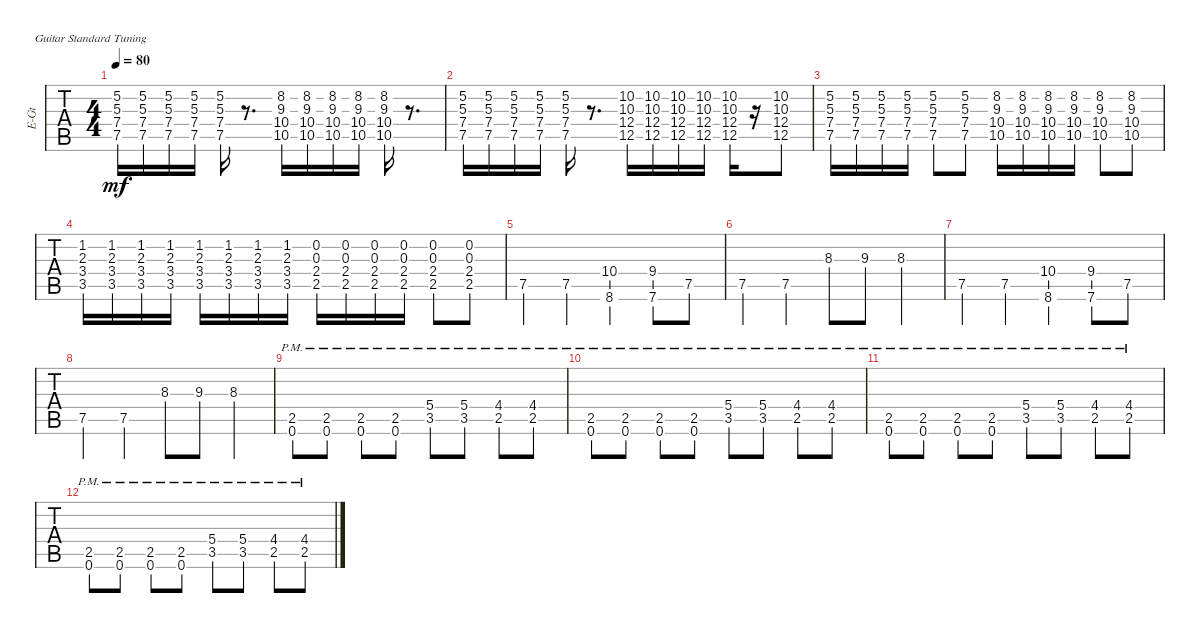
\defaultSystemsLayout 4
\bracketExtendMode groupsimilarinstruments
\multiTrackTrackNamePolicy hidden
\otherSystemsTrackNameOrientation horizontal
\track ("Drive" "E-Gt") {multiBarRest instrument distortionguitar}
\staff {tabs}
\tuning (E4 B3 G3 D3 A2 E2)
\ts (4 4)
\tempo 80
\clef g2
\ks c
(7.5 7.4 5.3 5.2).16{dy mf} (7.5 7.4 5.3 5.2).16 (7.5 7.4 5.3 5.2).16 (7.5 7.4 5.3 5.2).16 (7.5 7.4 5.3 5.2).16 r.8{d} (10.5 9.3 10.4 8.2).16 (10.5 9.3 10.4 8.2).16 (10.5 9.3 10.4 8.2).16 (10.5 9.3 10.4 8.2).16 (10.5 9.3 10.4 8.2).16 r.8{d} |
(7.5 7.4 5.3 5.2).16 (7.5 7.4 5.3 5.2).16 (7.5 7.4 5.3 5.2).16 (7.5 7.4 5.3 5.2).16 (7.5 7.4 5.3 5.2).16 r.8{d} (12.5 10.3 12.4 10.2).16 (12.5 10.3 12.4 10.2).16 (12.5 10.3 12.4 10.2).16 (12.5 10.3 12.4 10.2).16 (12.5 10.3 12.4 10.2).16 r.16 (12.5 10.3 12.4 10.2).8 |
(7.5 7.4 5.3 5.2).16 (7.5 7.4 5.3 5.2).16 (7.5 7.4 5.3 5.2).16 (7.5 7.4 5.3 5.2).16 (7.5 7.4 5.3 5.2).8 (7.5 7.4 5.3 5.2).8 (10.5 9.3 10.4 8.2).16 (10.5 9.3 10.4 8.2).16 (10.5 9.3 10.4 8.2).16 (10.5 9.3 10.4 8.2).16 (10.5 9.3 10.4 8.2).8 (10.5 9.3 10.4 8.2).8 |
(3.4 3.5 2.3 1.2).16 (3.4 3.5 2.3 1.2).16 (3.4 3.5 2.3 1.2).16 (3.4 3.5 2.3 1.2).16 (3.4 3.5 2.3 1.2).16 (3.4 3.5 2.3 1.2).16 (3.4 3.5 2.3 1.2).16 (3.4 3.5 2.3 1.2).16 (2.4 2.5 0.3 0.2).16 (2.4 2.5 0.3 0.2).16 (2.4 2.5 0.3 0.2).16 (2.4 2.5 0.3 0.2).16 (2.4 2.5 0.3 0.2).8 (2.4 2.5 0.3 0.2).8 |
7.5.4 7.5.4 (8.6 10.4).4 (7.6 9.4).8 7.5.8 |
7.5.4 7.5.4 8.3.8 9.3.8 8.3.4 |
7.5.4 7.5.4 (8.6 10.4).4 (7.6 9.4).8 7.5.8 |
7.5.4 7.5.4 8.3.8 9.3.8 8.3.4 |
(0.6{pm} 2.5{pm}).8 (0.6{pm} 2.5{pm}).8 (0.6{pm} 2.5{pm}).8 (0.6{pm} 2.5{pm}).8 (3.5{pm} 5.4{pm}).8 (3.5{pm} 5.4{pm}).8 (2.5{pm} 4.4{pm}).8 (2.5{pm} 4.4{pm}).8 |
(0.6{pm} 2.5{pm}).8 (0.6{pm} 2.5{pm}).8 (0.6{pm} 2.5{pm}).8 (0.6{pm} 2.5{pm}).8 (3.5{pm} 5.4{pm}).8 (3.5{pm} 5.4{pm}).8 (2.5{pm} 4.4{pm}).8 (2.5{pm} 4.4{pm}).8 |
(0.6{pm} 2.5{pm}).8 (0.6{pm} 2.5{pm}).8 (0.6{pm} 2.5{pm}).8 (0.6{pm} 2.5{pm}).8 (3.5{pm} 5.4{pm}).8 (3.5{pm} 5.4{pm}).8 (2.5{pm} 4.4{pm}).8 (2.5{pm} 4.4{pm}).8 |
(0.6{pm} 2.5{pm}).8 (0.6{pm} 2.5{pm}).8 (0.6{pm} 2.5{pm}).8 (0.6{pm} 2.5{pm}).8 (3.5{pm} 5.4{pm}).8 (3.5{pm} 5.4{pm}).8 (2.5{pm} 4.4{pm}).8 (2.5{pm} 4.4{pm}).8
